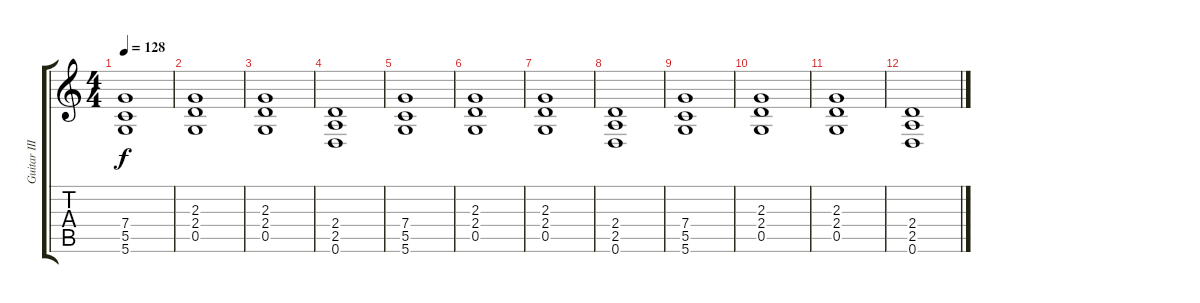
\track ("Guitar III (D-G-C-F-A-D)" "Guitar III") {instrument distortionguitar}
\staff {score tabs}
\tuning (D4 A3 F3 C3 G2 D2) {hide}
\ts (4 4)
\tempo 128
\clef g2
\ks c
(7.4 5.5 5.6).1{dy f} |
(2.3 2.4 0.5).1 |
(2.3 2.4 0.5).1 |
(2.4 2.5 0.6).1 |
(7.4 5.5 5.6).1 |
(2.3 2.4 0.5).1 |
(2.3 2.4 0.5).1 |
(2.4 2.5 0.6).1 |
(7.4 5.5 5.6).1 |
(2.3 2.4 0.5).1 |
(2.3 2.4 0.5).1 |
(2.4 2.5 0.6).1
